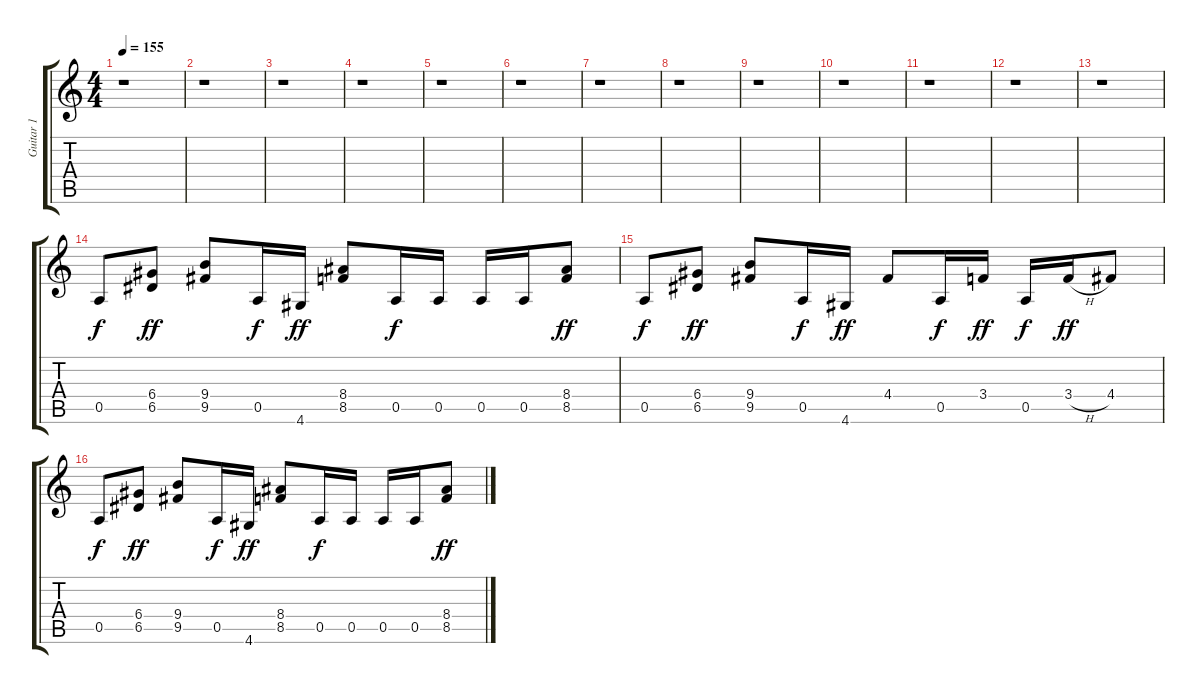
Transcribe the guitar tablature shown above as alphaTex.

\track ("Guitar 1" "Guitar 1") {instrument distortionguitar}
\staff {score tabs}
\tuning (E4 B3 G3 D3 A2 E2) {hide}
\ts (4 4)
\tempo 155
\clef g2
\ks c
r.1{dy ff} |
r.1 |
r.1 |
r.1 |
r.1 |
r.1 |
r.1 |
r.1 |
r.1 |
r.1 |
r.1 |
r.1 |
r.1 |
0.5.8{dy f balance 0} (6.4 6.5).8{dy ff} (9.4 9.5).8 0.5.16{dy f} 4.6.16{dy ff} (8.4 8.5).8 0.5.16{dy f} 0.5.16 0.5.16 0.5.16 (8.4 8.5).8{dy ff} |
0.5.8{dy f} (6.4 6.5).8{dy ff} (9.4 9.5).8 0.5.16{dy f} 4.6.16{dy ff} 4.4.8 0.5.16{dy f} 3.4.16{dy ff} 0.5.16{dy f} 3.4{h}.16{dy ff} 4.4.8 |
0.5.8{dy f} (6.4 6.5).8{dy ff} (9.4 9.5).8 0.5.16{dy f} 4.6.16{dy ff} (8.4 8.5).8 0.5.16{dy f} 0.5.16 0.5.16 0.5.16 (8.4 8.5).8{dy ff}
